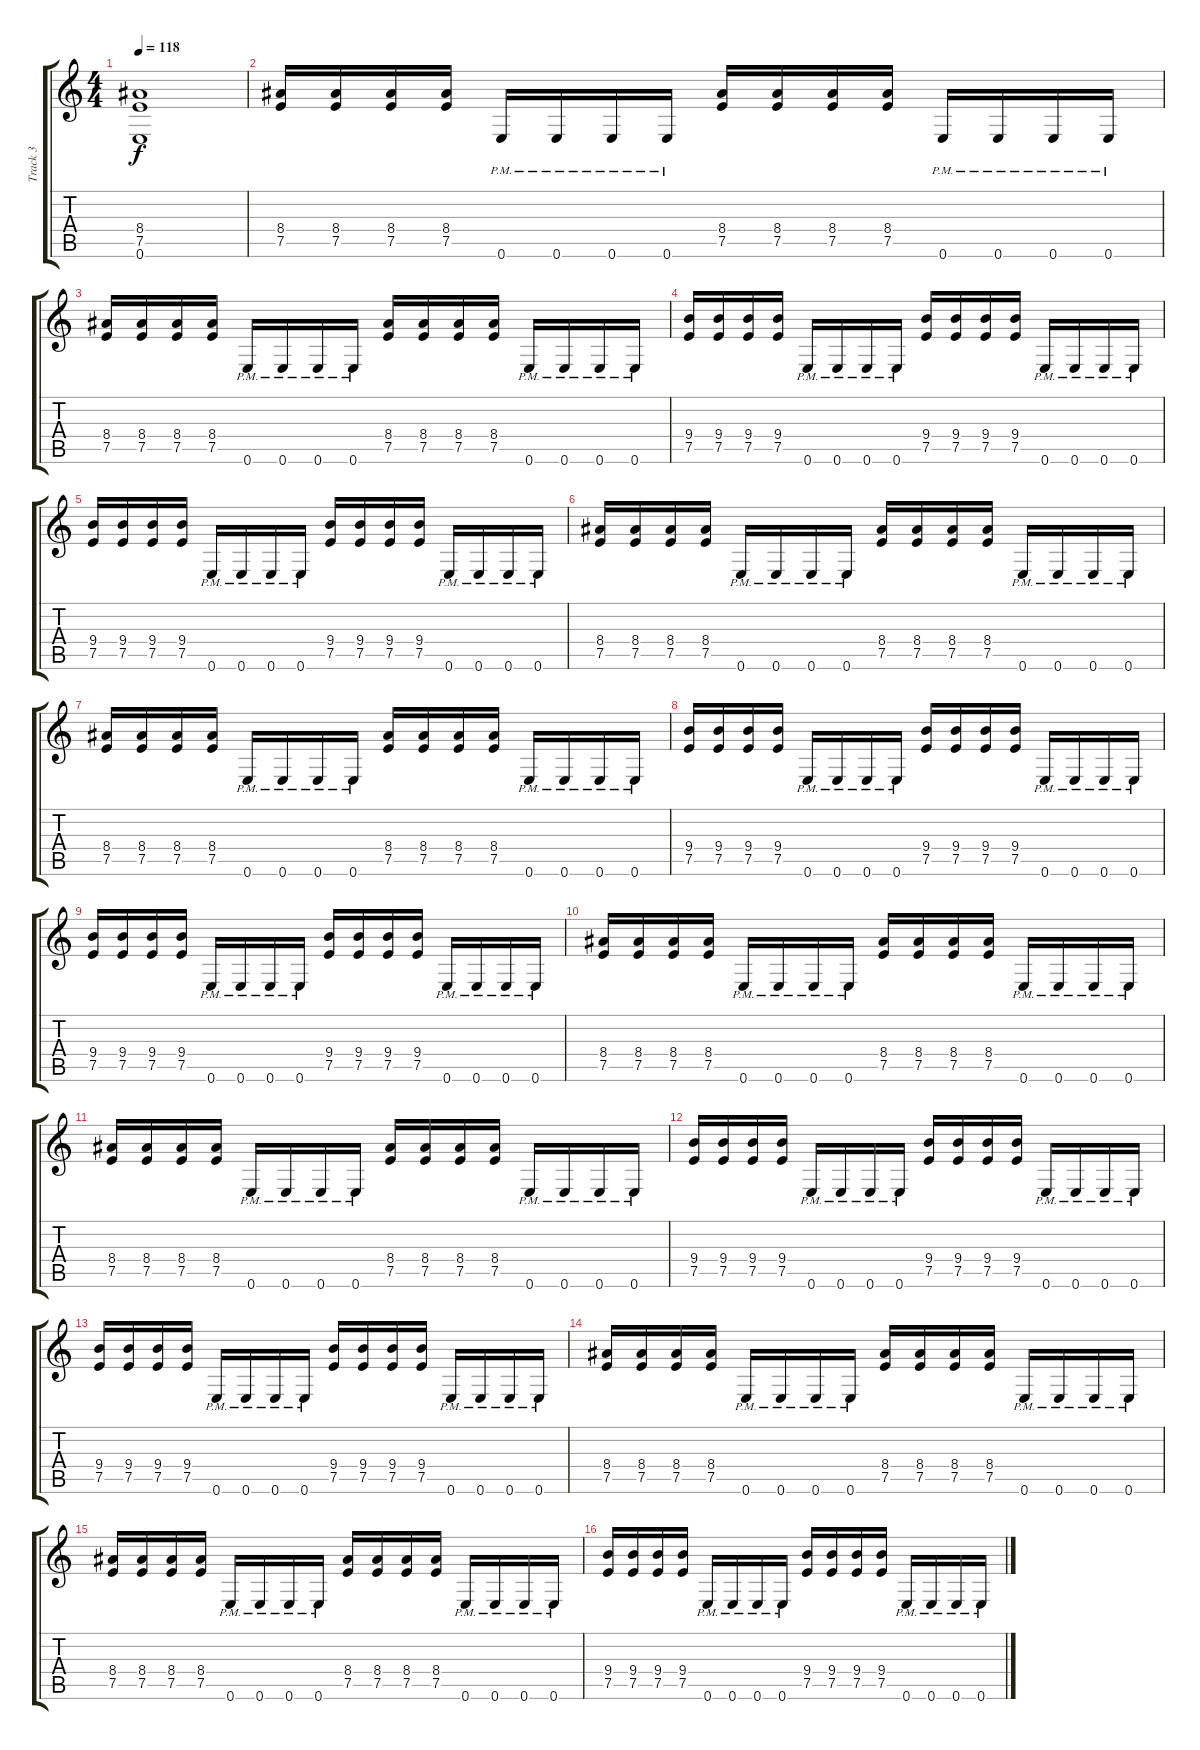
\track ("Track 3" "Track 3") {instrument overdrivenguitar}
\staff {score tabs}
\tuning (E4 B3 G3 D3 A2 E2) {hide}
\ts (4 4)
\tempo 118
\clef g2
\ks c
(8.4{t} 7.5{t} 0.6{t}).1{dy f} |
(8.4 7.5).16{instrument overdrivenguitar} (8.4 7.5).16 (8.4 7.5).16 (8.4 7.5).16 0.6{pm}.16 0.6{pm}.16 0.6{pm}.16 0.6{pm}.16 (8.4 7.5).16 (8.4 7.5).16 (8.4 7.5).16 (8.4 7.5).16 0.6{pm}.16 0.6{pm}.16 0.6{pm}.16 0.6{pm}.16 |
(8.4 7.5).16 (8.4 7.5).16 (8.4 7.5).16 (8.4 7.5).16 0.6{pm}.16 0.6{pm}.16 0.6{pm}.16 0.6{pm}.16 (8.4 7.5).16 (8.4 7.5).16 (8.4 7.5).16 (8.4 7.5).16 0.6{pm}.16 0.6{pm}.16 0.6{pm}.16 0.6{pm}.16 |
(9.4 7.5).16 (9.4 7.5).16 (9.4 7.5).16 (9.4 7.5).16 0.6{pm}.16 0.6{pm}.16 0.6{pm}.16 0.6{pm}.16 (9.4 7.5).16 (9.4 7.5).16 (9.4 7.5).16 (9.4 7.5).16 0.6{pm}.16 0.6{pm}.16 0.6{pm}.16 0.6{pm}.16 |
(9.4 7.5).16 (9.4 7.5).16 (9.4 7.5).16 (9.4 7.5).16 0.6{pm}.16 0.6{pm}.16 0.6{pm}.16 0.6{pm}.16 (9.4 7.5).16 (9.4 7.5).16 (9.4 7.5).16 (9.4 7.5).16 0.6{pm}.16 0.6{pm}.16 0.6{pm}.16 0.6{pm}.16 |
(8.4 7.5).16 (8.4 7.5).16 (8.4 7.5).16 (8.4 7.5).16 0.6{pm}.16 0.6{pm}.16 0.6{pm}.16 0.6{pm}.16 (8.4 7.5).16 (8.4 7.5).16 (8.4 7.5).16 (8.4 7.5).16 0.6{pm}.16 0.6{pm}.16 0.6{pm}.16 0.6{pm}.16 |
(8.4 7.5).16 (8.4 7.5).16 (8.4 7.5).16 (8.4 7.5).16 0.6{pm}.16 0.6{pm}.16 0.6{pm}.16 0.6{pm}.16 (8.4 7.5).16 (8.4 7.5).16 (8.4 7.5).16 (8.4 7.5).16 0.6{pm}.16 0.6{pm}.16 0.6{pm}.16 0.6{pm}.16 |
(9.4 7.5).16 (9.4 7.5).16 (9.4 7.5).16 (9.4 7.5).16 0.6{pm}.16 0.6{pm}.16 0.6{pm}.16 0.6{pm}.16 (9.4 7.5).16 (9.4 7.5).16 (9.4 7.5).16 (9.4 7.5).16 0.6{pm}.16 0.6{pm}.16 0.6{pm}.16 0.6{pm}.16 |
(9.4 7.5).16 (9.4 7.5).16 (9.4 7.5).16 (9.4 7.5).16 0.6{pm}.16 0.6{pm}.16 0.6{pm}.16 0.6{pm}.16 (9.4 7.5).16 (9.4 7.5).16 (9.4 7.5).16 (9.4 7.5).16 0.6{pm}.16 0.6{pm}.16 0.6{pm}.16 0.6{pm}.16 |
(8.4 7.5).16 (8.4 7.5).16 (8.4 7.5).16 (8.4 7.5).16 0.6{pm}.16 0.6{pm}.16 0.6{pm}.16 0.6{pm}.16 (8.4 7.5).16 (8.4 7.5).16 (8.4 7.5).16 (8.4 7.5).16 0.6{pm}.16 0.6{pm}.16 0.6{pm}.16 0.6{pm}.16 |
(8.4 7.5).16 (8.4 7.5).16 (8.4 7.5).16 (8.4 7.5).16 0.6{pm}.16 0.6{pm}.16 0.6{pm}.16 0.6{pm}.16 (8.4 7.5).16 (8.4 7.5).16 (8.4 7.5).16 (8.4 7.5).16 0.6{pm}.16 0.6{pm}.16 0.6{pm}.16 0.6{pm}.16 |
(9.4 7.5).16 (9.4 7.5).16 (9.4 7.5).16 (9.4 7.5).16 0.6{pm}.16 0.6{pm}.16 0.6{pm}.16 0.6{pm}.16 (9.4 7.5).16 (9.4 7.5).16 (9.4 7.5).16 (9.4 7.5).16 0.6{pm}.16 0.6{pm}.16 0.6{pm}.16 0.6{pm}.16 |
(9.4 7.5).16 (9.4 7.5).16 (9.4 7.5).16 (9.4 7.5).16 0.6{pm}.16 0.6{pm}.16 0.6{pm}.16 0.6{pm}.16 (9.4 7.5).16 (9.4 7.5).16 (9.4 7.5).16 (9.4 7.5).16 0.6{pm}.16 0.6{pm}.16 0.6{pm}.16 0.6{pm}.16 |
(8.4 7.5).16 (8.4 7.5).16 (8.4 7.5).16 (8.4 7.5).16 0.6{pm}.16 0.6{pm}.16 0.6{pm}.16 0.6{pm}.16 (8.4 7.5).16 (8.4 7.5).16 (8.4 7.5).16 (8.4 7.5).16 0.6{pm}.16 0.6{pm}.16 0.6{pm}.16 0.6{pm}.16 |
(8.4 7.5).16 (8.4 7.5).16 (8.4 7.5).16 (8.4 7.5).16 0.6{pm}.16 0.6{pm}.16 0.6{pm}.16 0.6{pm}.16 (8.4 7.5).16 (8.4 7.5).16 (8.4 7.5).16 (8.4 7.5).16 0.6{pm}.16 0.6{pm}.16 0.6{pm}.16 0.6{pm}.16 |
(9.4 7.5).16 (9.4 7.5).16 (9.4 7.5).16 (9.4 7.5).16 0.6{pm}.16 0.6{pm}.16 0.6{pm}.16 0.6{pm}.16 (9.4 7.5).16 (9.4 7.5).16 (9.4 7.5).16 (9.4 7.5).16 0.6{pm}.16 0.6{pm}.16 0.6{pm}.16 0.6{pm}.16
